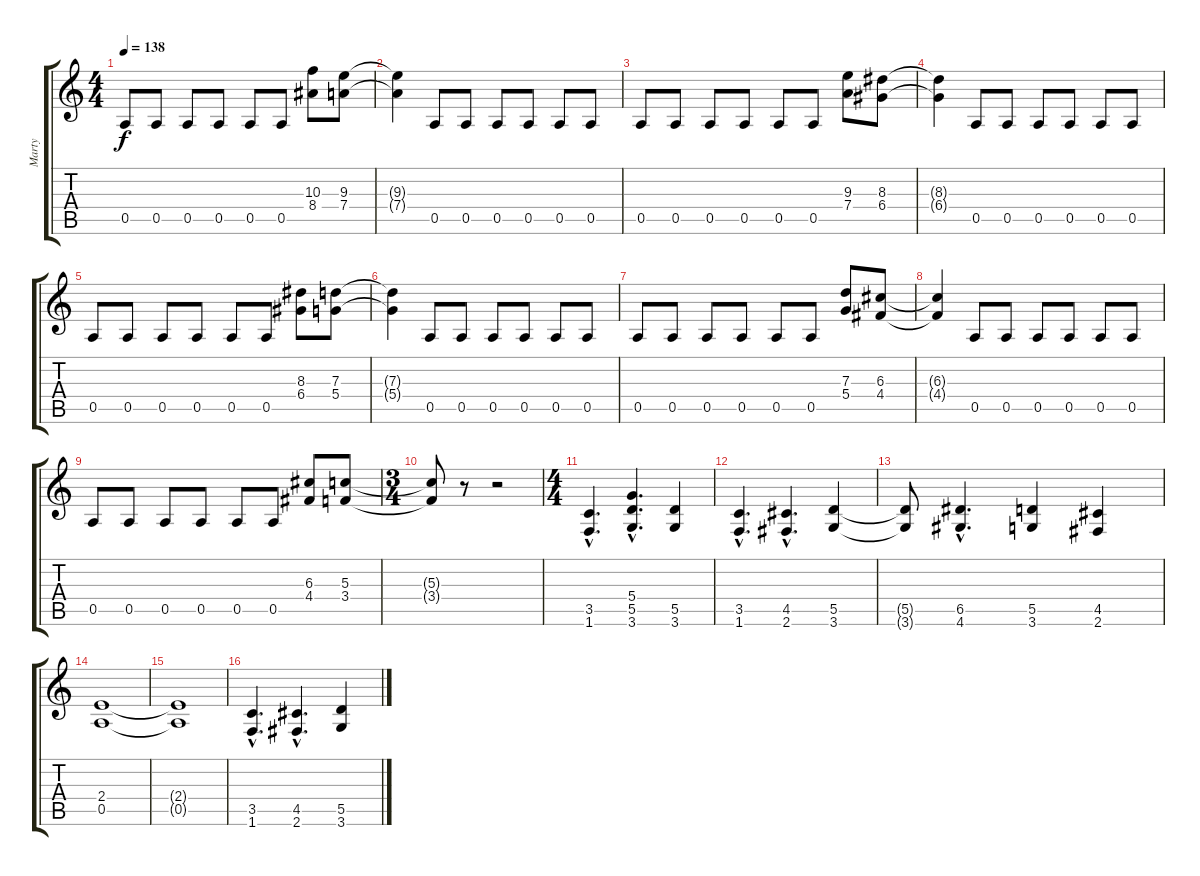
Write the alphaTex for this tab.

\track ("Marty" "Marty") {instrument distortionguitar}
\staff {score tabs}
\tuning (E4 B3 G3 D3 A2 E2) {hide}
\ts (4 4)
\tempo 138
\clef g2
\ks c
0.5.8{dy f} 0.5.8 0.5.8 0.5.8 0.5.8 0.5.8 (10.3 8.4).8 (9.3 7.4).8 |
(9.3{t} 7.4{t}).4 0.5.8 0.5.8 0.5.8 0.5.8 0.5.8 0.5.8 |
0.5.8 0.5.8 0.5.8 0.5.8 0.5.8 0.5.8 (9.3 7.4).8 (8.3 6.4).8 |
(8.3{t} 6.4{t}).4 0.5.8 0.5.8 0.5.8 0.5.8 0.5.8 0.5.8 |
0.5.8 0.5.8 0.5.8 0.5.8 0.5.8 0.5.8 (8.3 6.4).8 (7.3 5.4).8 |
(7.3{t} 5.4{t}).4 0.5.8 0.5.8 0.5.8 0.5.8 0.5.8 0.5.8 |
0.5.8 0.5.8 0.5.8 0.5.8 0.5.8 0.5.8 (7.3 5.4).8 (6.3 4.4).8 |
(6.3{t} 4.4{t}).4 0.5.8 0.5.8 0.5.8 0.5.8 0.5.8 0.5.8 |
0.5.8 0.5.8 0.5.8 0.5.8 0.5.8 0.5.8 (6.3 4.4).8 (5.3 3.4).8 |
\ts (3 4)
(5.3{t} 3.4{t}).8 r.8 r.2 |
\ts (4 4)
(3.5{hac} 1.6{hac}).4{d} (5.4{hac} 5.5{hac} 3.6{hac}).4{d} (5.5 3.6).4 |
(3.5{hac} 1.6{hac}).4{d} (4.5{hac} 2.6{hac}).4{d} (5.5 3.6).4 |
(5.5{t} 3.6{t}).8 (6.5{hac} 4.6{hac}).4{d} (5.5 3.6).4 (4.5 2.6).4 |
(2.4 0.5).1 |
(2.4{t} 0.5{t}).1 |
(3.5{hac} 1.6{hac}).4{d} (4.5{hac} 2.6{hac}).4{d} (5.5 3.6).4
